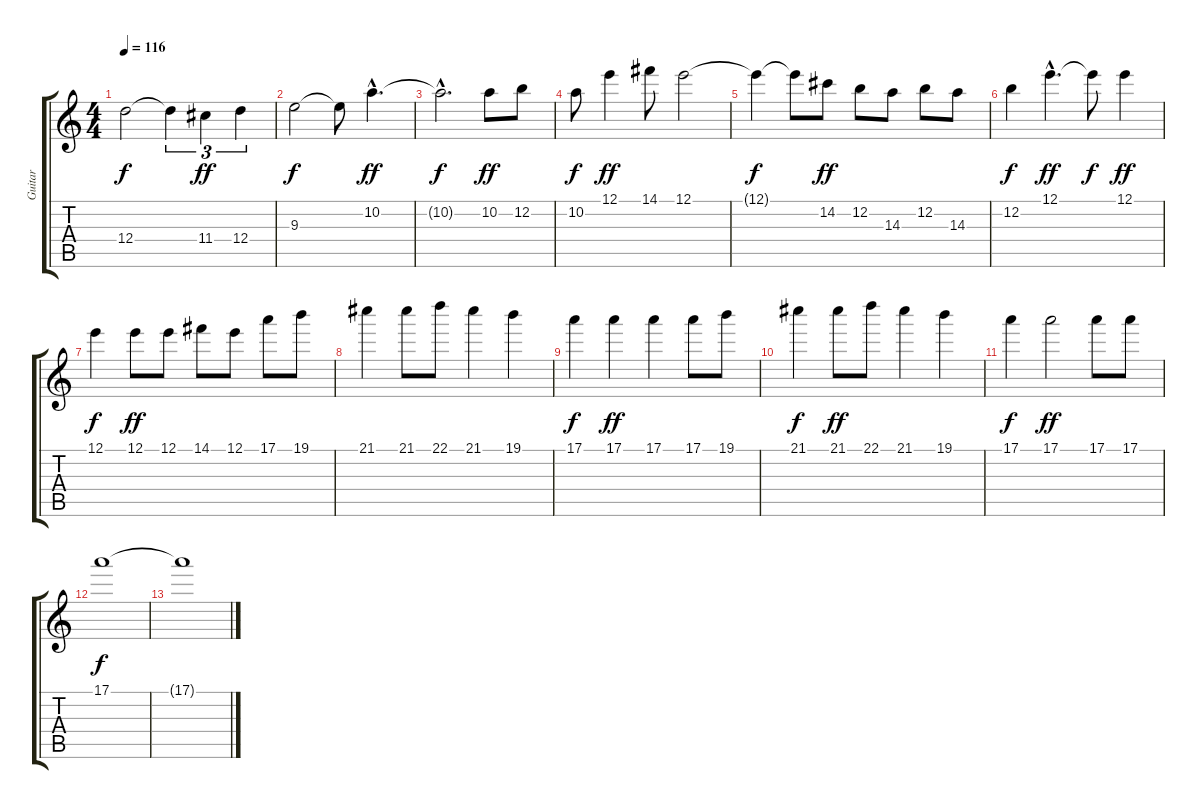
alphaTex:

\track ("Guitar" "Guitar") {instrument overdrivenguitar}
\staff {score tabs}
\tuning (E4 B3 G3 D3 A2 E2) {hide}
\ts (4 4)
\tempo 116
\clef g2
\ks c
12.4.2{dy f} 12.4{t}.4{tu (3 2)} 11.4.4{tu (3 2) dy ff} 12.4.4{tu (3 2)} |
9.3.2{dy f} 9.3{t}.8 10.2{hac}.4{d dy ff} |
10.2{hac t}.2{d dy f} 10.2.8{dy ff} 12.2.8 |
10.2.8{dy f} 12.1.4{dy ff} 14.1.8 12.1.2 |
12.1{t}.4{dy f} 12.1{t}.8 14.2.8{dy ff} 12.2.8 14.3.8 12.2.8 14.3.8 |
12.2.4{dy f} 12.1{hac}.4{d dy ff} 12.1{t}.8{dy f} 12.1.4{dy ff} |
12.1.4{dy f} 12.1.8{dy ff} 12.1.8 14.1.8 12.1.8 17.1.8 19.1.8 |
21.1.4 21.1.8 22.1.8 21.1.4 19.1.4 |
17.1.4{dy f} 17.1.4{dy ff} 17.1.4 17.1.8 19.1.8 |
21.1.4{dy f} 21.1.8{dy ff} 22.1.8 21.1.4 19.1.4 |
17.1.4{dy f} 17.1.2{dy ff} 17.1.8 17.1.8 |
17.1.1{dy f} |
17.1{t}.1
